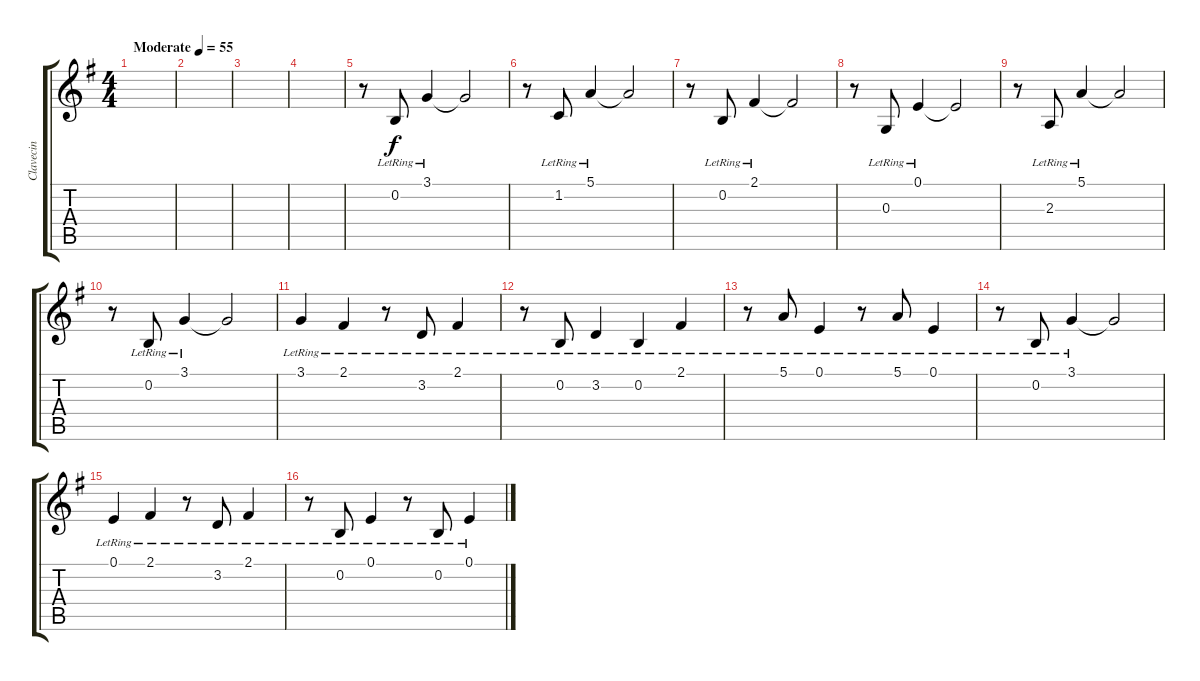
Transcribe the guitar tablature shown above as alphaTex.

\track ("Clavecin" "Clavecin") {instrument harpsichord}
\staff {score tabs}
\tuning (E4 B3 G3 D3 A2 E2) {hide}
\ts (4 4)
\tempo (55 "Moderate")
\clef g2
\ks g
|
|
|
|
r.8 0.2{lr}.8 3.1{lr}.4 3.1{t}.2 |
r.8 1.2{lr}.8 5.1{lr}.4 5.1{t}.2 |
r.8 0.2{lr}.8 2.1{lr}.4 2.1{t}.2 |
r.8 0.3{lr}.8 0.1{lr}.4 0.1{t}.2 |
r.8 2.3{lr}.8 5.1{lr}.4 5.1{t}.2 |
r.8 0.2{lr}.8 3.1{lr}.4 3.1{t}.2 |
3.1{lr}.4 2.1{lr}.4 r.8 3.2{lr}.8 2.1{lr}.4 |
r.8 0.2{lr}.8 3.2{lr}.4 0.2{lr}.4 2.1{lr}.4 |
r.8 5.1{lr}.8 0.1{lr}.4 r.8 5.1{lr}.8 0.1{lr}.4 |
r.8 0.2{lr}.8 3.1{lr}.4 3.1{t}.2 |
0.1{lr}.4 2.1{lr}.4 r.8 3.2{lr}.8 2.1{lr}.4 |
r.8 0.2{lr}.8 0.1{lr}.4 r.8 0.2{lr}.8 0.1{lr}.4
